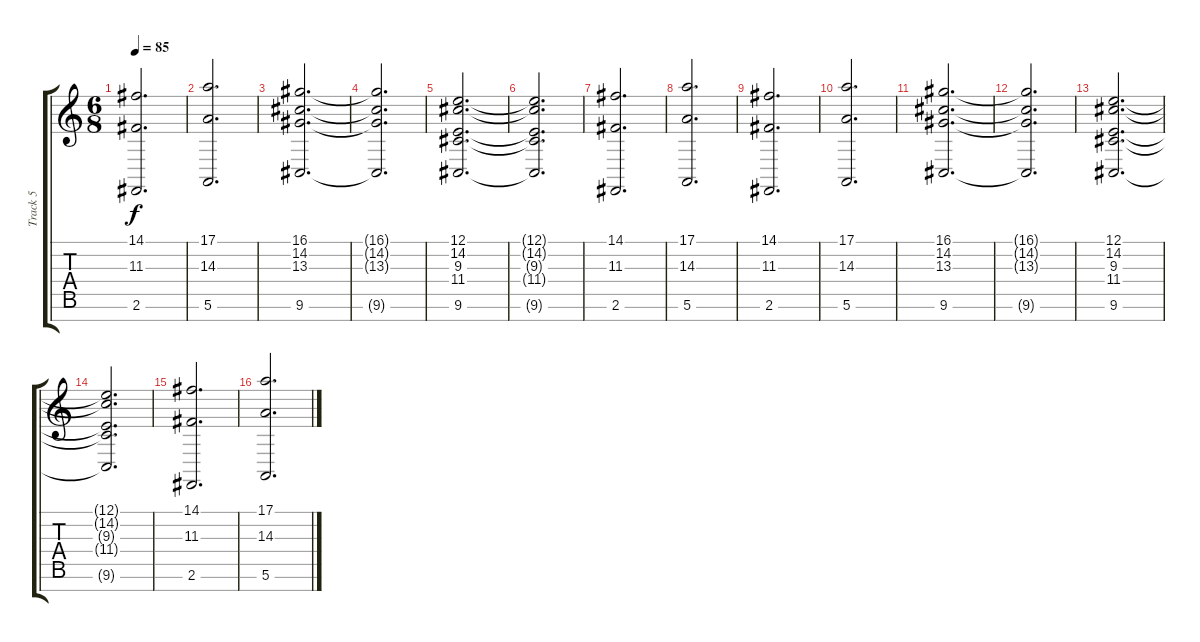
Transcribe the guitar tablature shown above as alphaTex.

\track ("Track 5" "Track 5") {instrument stringensemble1}
\staff {score tabs}
\tuning (E4 B3 G3 D3 A2 E2 B1) {hide}
\ts (6 8)
\tempo 85
\clef g2
\ks c
(14.1 11.3 2.6).2{d dy f} |
(17.1 14.3 5.6).2{d} |
(16.1 14.2 13.3 9.6).2{d} |
(16.1{t} 14.2{t} 13.3{t} 9.6{t}).2{d} |
(12.1 14.2 9.3 11.4 9.6).2{d volume 11} |
(12.1{t} 14.2{t} 9.3{t} 11.4{t} 9.6{t}).2{d} |
(14.1 11.3 2.6).2{d} |
(17.1 14.3 5.6).2{d} |
(14.1 11.3 2.6).2{d} |
(17.1 14.3 5.6).2{d} |
(16.1 14.2 13.3 9.6).2{d} |
(16.1{t} 14.2{t} 13.3{t} 9.6{t}).2{d} |
(12.1 14.2 9.3 11.4 9.6).2{d volume 11} |
(12.1{t} 14.2{t} 9.3{t} 11.4{t} 9.6{t}).2{d} |
(14.1 11.3 2.6).2{d} |
(17.1 14.3 5.6).2{d}
